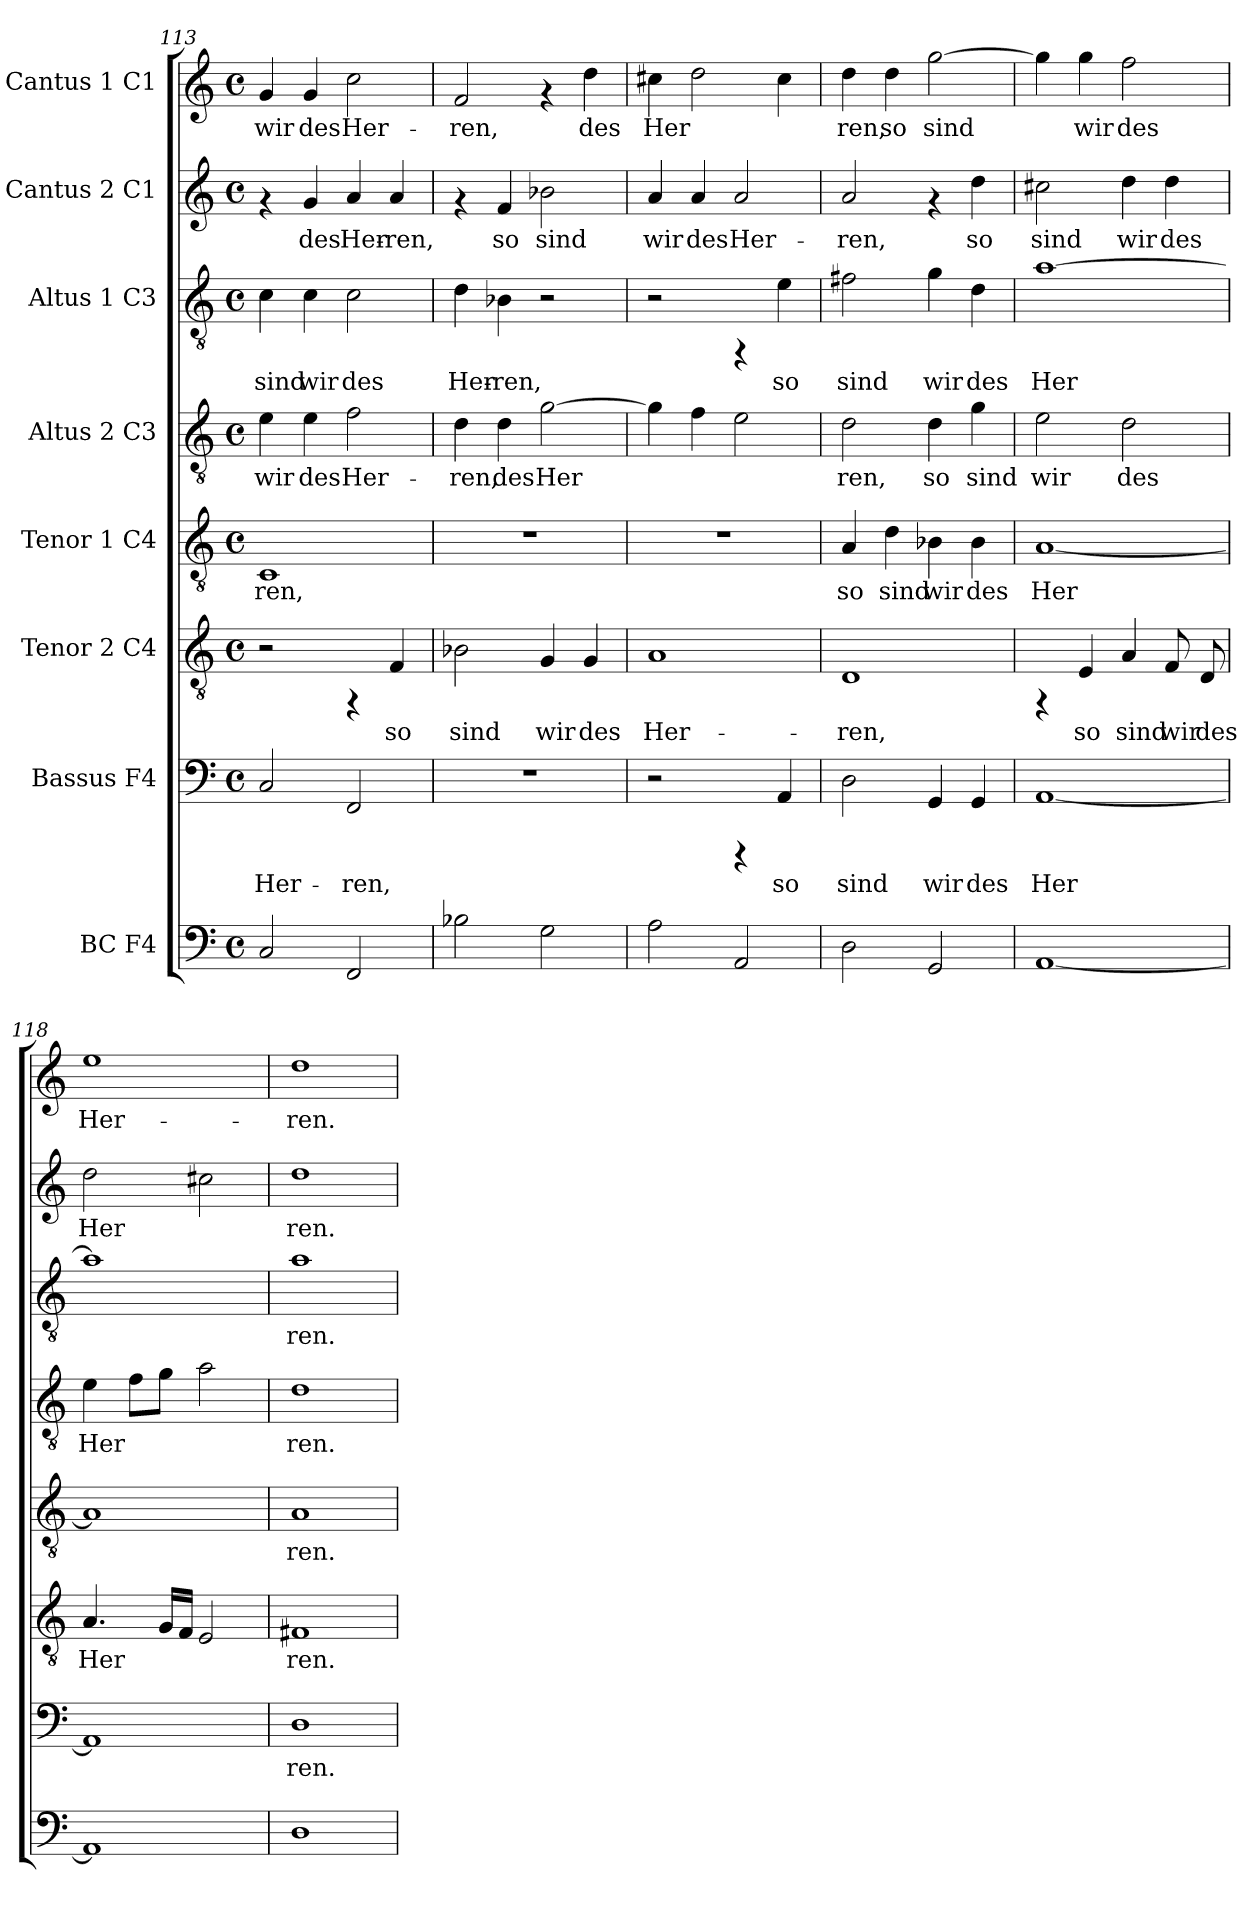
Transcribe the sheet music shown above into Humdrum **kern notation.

**kern	**kern	**text	**kern	**text	**kern	**text	**kern	**text	**kern	**text	**kern	**text	**kern	**text
*part8	*part7	*part7	*part6	*part6	*part5	*part5	*part4	*part4	*part3	*part3	*part2	*part2	*part1	*part1
*staff8	*staff7	*staff7	*staff6	*staff6	*staff5	*staff5	*staff4	*staff4	*staff3	*staff3	*staff2	*staff2	*staff1	*staff1
*I"BC  F4	*I"Bassus  F4	*	*I"Tenor 2  C4	*	*I"Tenor 1  C4	*	*I"Altus 2  C3	*	*I"Altus 1  C3	*	*I"Cantus 2  C1	*	*I"Cantus 1  C1	*
*clefF4	*clefF4	*	*clefGv2	*	*clefGv2	*	*clefGv2	*	*clefGv2	*	*clefG2	*	*clefG2	*
*k[]	*k[]	*	*k[]	*	*k[]	*	*k[]	*	*k[]	*	*k[]	*	*k[]	*
*C:	*C:	*	*C:	*	*C:	*	*C:	*	*C:	*	*C:	*	*C:	*
*M4/4	*M4/4	*	*M4/4	*	*M4/4	*	*M4/4	*	*M4/4	*	*M4/4	*	*M4/4	*
*met(c)	*met(c)	*	*met(c)	*	*met(c)	*	*met(c)	*	*met(c)	*	*met(c)	*	*met(c)	*
=113	=113	=113	=113	=113	=113	=113	=113	=113	=113	=113	=113	=113	=113	=113
!	!	!LO:LY:b:cj	!	!	!	!LO:LY:b:cj	!	!LO:LY:b:cj	!	!LO:LY:b:cj	!	!	!	!LO:LY:b:cj
2C/	2C/	Her-	2r	.	1C	-ren,	4e\	wir	4c\	sind	4rf	.	4g/	wir
!	!	!	!	!	!	!	!	!LO:LY:b:cj	!	!LO:LY:b:cj	!	!LO:LY:b:cj	!	!LO:LY:b:cj
.	.	.	.	.	.	.	4e\	des	4c\	wir	4g/	des	4g/	des
!	!	!LO:LY:b:cj	!	!	!	!	!	!LO:LY:b:cj	!	!LO:LY:b:cj	!	!LO:LY:b:cj	!	!LO:LY:b:cj
2FF/	2FF/	-ren,	4rFF	.	.	.	2f\	Her-	2c\	des	4a/	Her-	2cc\	Her-
!	!	!	!	!LO:LY:b:cj	!	!	!	!	!	!	!	!LO:LY:b:cj	!	!
.	.	.	4F/	so	.	.	.	.	.	.	4a/	-ren,	.	.
=114	=114	=114	=114	=114	=114	=114	=114	=114	=114	=114	=114	=114	=114	=114
!	!	!	!	!LO:LY:b:cj	!	!	!	!LO:LY:b:cj	!	!LO:LY:b:cj	!	!	!	!LO:LY:b:cj
2B-X\	1r	.	2B-X\	sind	1r	.	4d\	-ren,	4d\	Her-	4rf	.	2f/	-ren,
!	!	!	!	!	!	!	!	!LO:LY:b:cj	!	!LO:LY:b:cj	!	!LO:LY:b:cj	!	!
.	.	.	.	.	.	.	4d\	des	4B-X\	-ren,	4f/	so	.	.
!	!	!	!	!LO:LY:b:cj	!	!	!	!LO:LY:b:cj	!	!	!	!LO:LY:b:cj	!	!
2G\	.	.	4G/	wir	.	.	[>2g\	Her-	2r	.	2b-X\	sind	4rf	.
!	!	!	!	!LO:LY:b:cj	!	!	!	!	!	!	!	!	!	!LO:LY:b:cj
.	.	.	4G/	des	.	.	.	.	.	.	.	.	4dd\	des
=115	=115	=115	=115	=115	=115	=115	=115	=115	=115	=115	=115	=115	=115	=115
!	!	!	!	!LO:LY:b:cj	!	!	!	!LO:LY:b:cj	!	!	!	!LO:LY:b:cj	!	!LO:LY:b:cj
2A\	2r	.	1A	Her-	1r	.	4g\]	--	2r	.	4a/	wir	4cc#X\	Her-
!	!	!	!	!	!	!	!	!LO:LY:b:cj	!	!	!	!LO:LY:b:cj	!	!LO:LY:b:cj
.	.	.	.	.	.	.	4f\	--	.	.	4a/	des	2dd\	--
!	!	!	!	!	!	!	!	!LO:LY:b:cj	!	!	!	!LO:LY:b:cj	!	!
2AA/	4rCCC	.	.	.	.	.	2e\	--	4rFF	.	2a/	Her-	.	.
!	!	!LO:LY:b:cj	!	!	!	!	!	!	!	!LO:LY:b:cj	!	!	!	!LO:LY:b:cj
.	4AA/	so	.	.	.	.	.	.	4e\	so	.	.	4cc#\	--
=116	=116	=116	=116	=116	=116	=116	=116	=116	=116	=116	=116	=116	=116	=116
!	!	!LO:LY:b:cj	!	!LO:LY:b:cj	!	!LO:LY:b:cj	!	!LO:LY:b:cj	!	!LO:LY:b:cj	!	!LO:LY:b:cj	!	!LO:LY:b:cj
2D\	2D\	sind	1D	-ren,	4A/	so	2d\	-ren,	2f#X\	sind	2a/	-ren,	4dd\	-ren,
!	!	!	!	!	!	!LO:LY:b:cj	!	!	!	!	!	!	!	!LO:LY:b:cj
.	.	.	.	.	4d\	sind	.	.	.	.	.	.	4dd\	so
!	!	!LO:LY:b:cj	!	!	!	!LO:LY:b:cj	!	!LO:LY:b:cj	!	!LO:LY:b:cj	!	!	!	!LO:LY:b:cj
2GG/	4GG/	wir	.	.	4B-X\	wir	4d\	so	4g\	wir	4rf	.	[>2gg\	sind
!	!	!LO:LY:b:cj	!	!	!	!LO:LY:b:cj	!	!LO:LY:b:cj	!	!LO:LY:b:cj	!	!LO:LY:b:cj	!	!
.	4GG/	des	.	.	4B-\	des	4g\	sind	4d\	des	4dd\	so	.	.
=117	=117	=117	=117	=117	=117	=117	=117	=117	=117	=117	=117	=117	=117	=117
!	!	!LO:LY:b:cj	!	!	!	!LO:LY:b:cj	!	!LO:LY:b:cj	!	!LO:LY:b:cj	!	!LO:LY:b:cj	!	!LO:LY:b:cj
[<1AA	[<1AA	Her-	4rFF	.	[<1A	Her-	2e\	wir	[>1a	Her-	2cc#X\	sind	4gg\]	.
!	!	!	!	!LO:LY:b:cj	!	!	!	!	!	!	!	!	!	!LO:LY:b:cj
.	.	.	4E/	so	.	.	.	.	.	.	.	.	4gg\	wir
!	!	!	!	!LO:LY:b:cj	!	!	!	!LO:LY:b:cj	!	!	!	!LO:LY:b:cj	!	!LO:LY:b:cj
.	.	.	4A/	sind	.	.	2d\	des	.	.	4dd\	wir	2ff\	des
!	!	!	!	!LO:LY:b:cj	!	!	!	!	!	!	!	!LO:LY:b:cj	!	!
.	.	.	8F/	wir	.	.	.	.	.	.	4dd\	des	.	.
!	!	!	!	!LO:LY:b:cj	!	!	!	!	!	!	!	!	!	!
.	.	.	8D/	des	.	.	.	.	.	.	.	.	.	.
=118	=118	=118	=118	=118	=118	=118	=118	=118	=118	=118	=118	=118	=118	=118
!	!	!LO:LY:b:cj	!	!LO:LY:b:cj	!	!LO:LY:b:cj	!	!LO:LY:b:cj	!	!LO:LY:b:cj	!	!LO:LY:b:cj	!	!LO:LY:b:cj
1AA]	1AA]	--	4.A/	Her-	1A]	--	4e\	Her-	1a]	--	2dd\	Her-	1ee	Her-
!	!	!	!	!	!	!	!	!LO:LY:b:cj	!	!	!	!	!	!
.	.	.	.	.	.	.	8f\L	--	.	.	.	.	.	.
!	!	!	!	!LO:LY:b:cj	!	!	!	!LO:LY:b:cj	!	!	!	!	!	!
.	.	.	16G/L	--	.	.	8g\J	--	.	.	.	.	.	.
!	!	!	!	!LO:LY:b:cj	!	!	!	!	!	!	!	!	!	!
.	.	.	16F/J	--	.	.	.	.	.	.	.	.	.	.
!	!	!	!	!LO:LY:b:cj	!	!	!	!LO:LY:b:cj	!	!	!	!LO:LY:b:cj	!	!
.	.	.	2E/	--	.	.	2a\	--	.	.	2cc#X\	--	.	.
=119	=119	=119	=119	=119	=119	=119	=119	=119	=119	=119	=119	=119	=119	=119
!	!	!LO:LY:b:cj	!	!LO:LY:b:cj	!	!LO:LY:b:cj	!	!LO:LY:b:cj	!	!LO:LY:b:cj	!	!LO:LY:b:cj	!	!LO:LY:b:cj
1D	1D	-ren.	1F#X	-ren.	1A	-ren.	1d	-ren.	1a	-ren.	1dd	-ren.	1dd	-ren.
=!	=!	=!	=!	=!	=!	=!	=!	=!	=!	=!	=!	=!	=!	=!
*-	*-	*-	*-	*-	*-	*-	*-	*-	*-	*-	*-	*-	*-	*-
